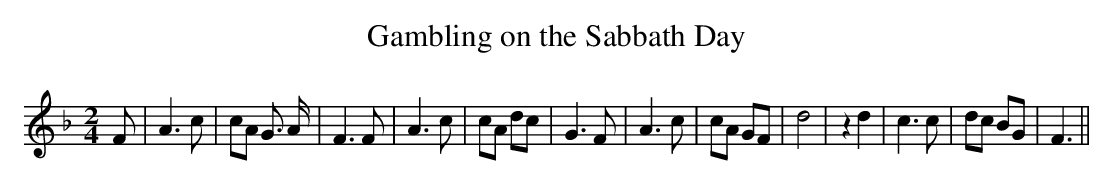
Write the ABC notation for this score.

X:1
T:Gambling on the Sabbath Day
M:2/4
L:1/8
K:F
 F| A3 c| cA G3/2 A/2| F3 F| A3 c| cA dc| G3 F| A3 c| cA GF| d4| z2 d2|\
 c3 c| dc BG| F3||
